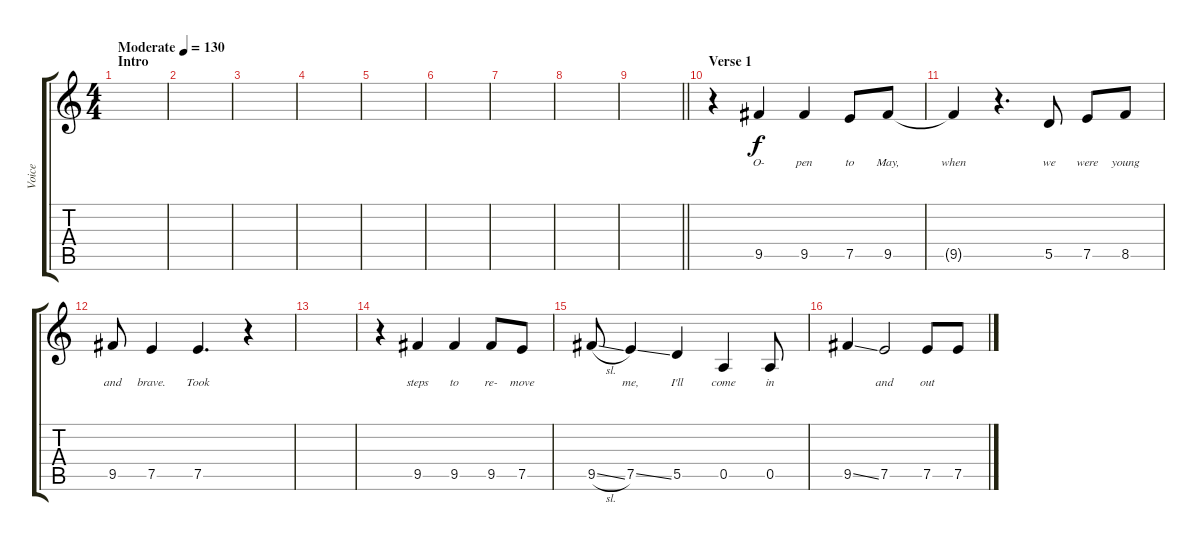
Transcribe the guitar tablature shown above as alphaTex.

\track ("Voice" "Voice") {instrument acousticguitarnylon}
\staff {score tabs}
\tuning (E4 B3 G3 D3 A2 E2) {hide}
\ts (4 4)
\section ("" "Intro")
\tempo (130 "Moderate")
\clef g2
\ks c
|
|
|
|
|
|
|
|
\barLineRight lightlight
|
\section ("" "Verse 1")
r.4 9.5.4{lyrics (0 "O-") lyrics (1 "") lyrics (2 "") lyrics (3 "") lyrics (4 "")} 9.5.4{lyrics (0 "pen") lyrics (1 "") lyrics (2 "") lyrics (3 "") lyrics (4 "")} 7.5.8{lyrics (0 "to") lyrics (1 "") lyrics (2 "") lyrics (3 "") lyrics (4 "")} 9.5.8{lyrics (0 "May,") lyrics (1 "") lyrics (2 "") lyrics (3 "") lyrics (4 "")} |
9.5{t}.4{lyrics (0 "when") lyrics (1 "") lyrics (2 "") lyrics (3 "") lyrics (4 "")} r.4{d} 5.5.8{lyrics (0 "we") lyrics (1 "") lyrics (2 "") lyrics (3 "") lyrics (4 "")} 7.5.8{lyrics (0 "were") lyrics (1 "") lyrics (2 "") lyrics (3 "") lyrics (4 "")} 8.5.8{lyrics (0 "young") lyrics (1 "") lyrics (2 "") lyrics (3 "") lyrics (4 "")} |
9.5.8{lyrics (0 "and") lyrics (1 "") lyrics (2 "") lyrics (3 "") lyrics (4 "")} 7.5.4{lyrics (0 "brave.") lyrics (1 "") lyrics (2 "") lyrics (3 "") lyrics (4 "")} 7.5.4{d lyrics (0 "Took") lyrics (1 "") lyrics (2 "") lyrics (3 "") lyrics (4 "")} r.4 |
|
r.4 9.5.4{lyrics (0 "steps") lyrics (1 "") lyrics (2 "") lyrics (3 "") lyrics (4 "")} 9.5.4{lyrics (0 "to") lyrics (1 "") lyrics (2 "") lyrics (3 "") lyrics (4 "")} 9.5.8{lyrics (0 "re-") lyrics (1 "") lyrics (2 "") lyrics (3 "") lyrics (4 "")} 7.5.8{lyrics (0 "move") lyrics (1 "") lyrics (2 "") lyrics (3 "") lyrics (4 "")} |
9.5{sl}.8{lyrics (0 "") lyrics (1 "") lyrics (2 "") lyrics (3 "") lyrics (4 "")} 7.5{ss}.4{lyrics (0 "me,") lyrics (1 "") lyrics (2 "") lyrics (3 "") lyrics (4 "")} 5.5.4{lyrics (0 "I'll") lyrics (1 "") lyrics (2 "") lyrics (3 "") lyrics (4 "")} 0.5.4{lyrics (0 "come") lyrics (1 "") lyrics (2 "") lyrics (3 "") lyrics (4 "")} 0.5.8{lyrics (0 "in") lyrics (1 "") lyrics (2 "") lyrics (3 "") lyrics (4 "")} |
9.5{ss}.4{lyrics (0 "") lyrics (1 "") lyrics (2 "") lyrics (3 "") lyrics (4 "")} 7.5.2{lyrics (0 "and") lyrics (1 "") lyrics (2 "") lyrics (3 "") lyrics (4 "")} 7.5.8{lyrics (0 "out") lyrics (1 "") lyrics (2 "") lyrics (3 "") lyrics (4 "")} 7.5.8{lyrics (0 "") lyrics (1 "") lyrics (2 "") lyrics (3 "") lyrics (4 "")}
